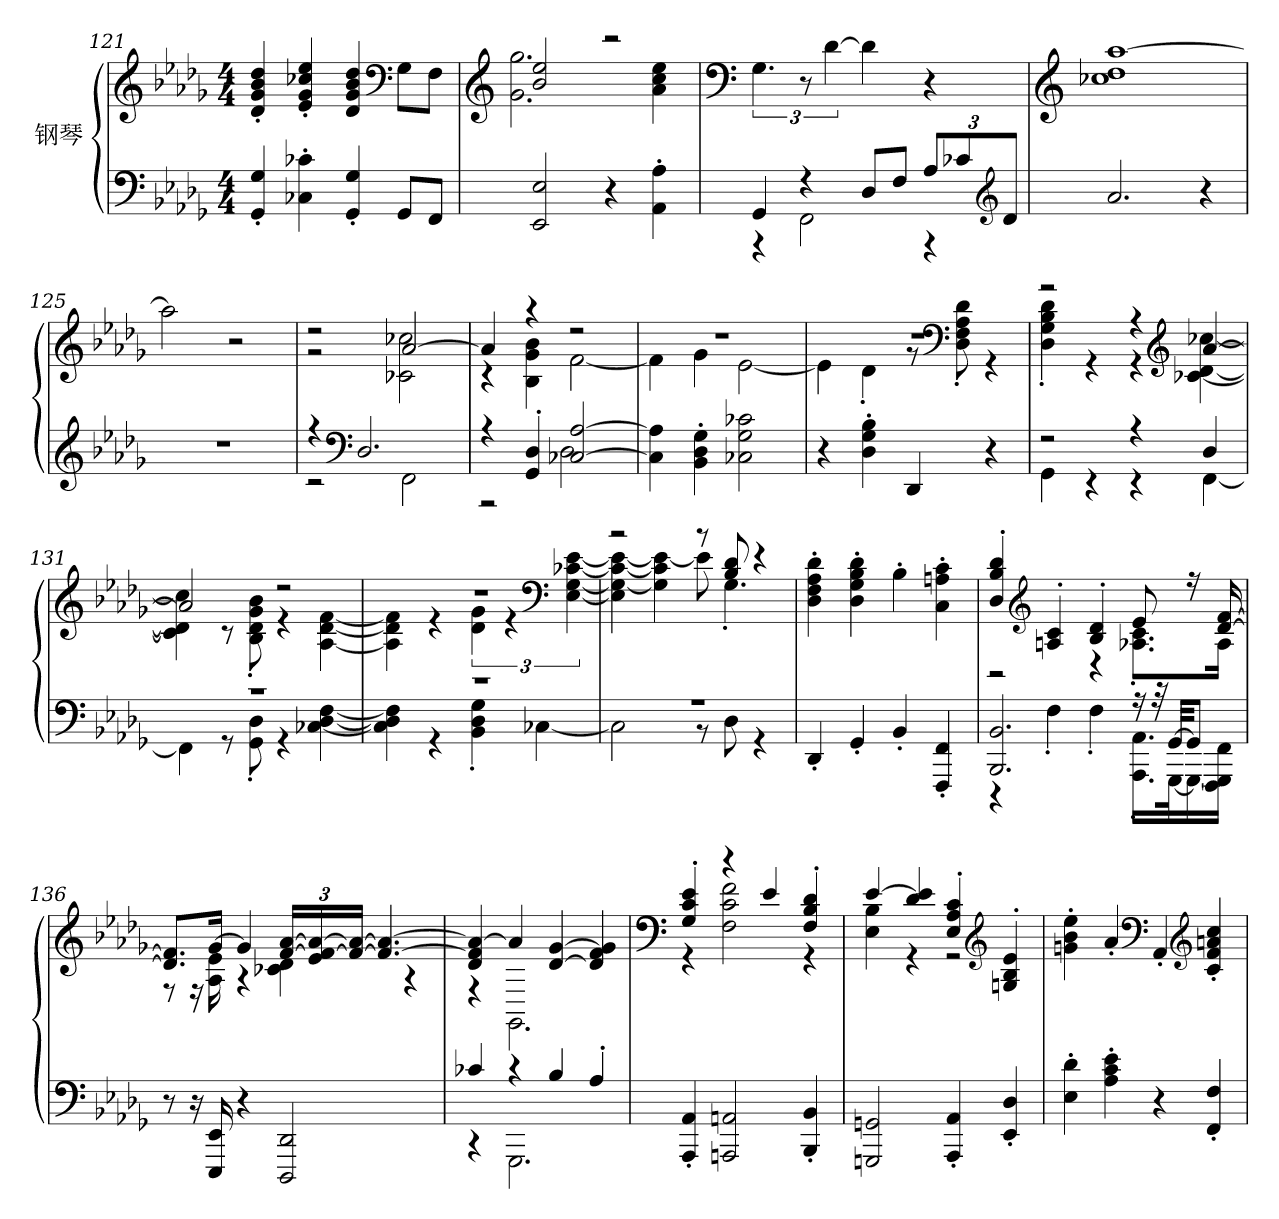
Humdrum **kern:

**kern	**kern
*part1	*part1
*staff2	*staff1
*I"钢琴	*
*clefF4	*clefG2
*k[b-e-a-d-g-]	*k[b-e-a-d-g-]
*M4/4	*M4/4
=121	=121
4GG-/' 4G-/'	4d-/' 4g-/' 4b-/' 4dd-/'
4C-X\' 4c-X\'	4e-/' 4g-/' 4cc-X/' 4ee-/'
4GG-/' 4G-/'	4d-/ 4g-/ 4b-/ 4dd-/
*	*clefF4
8GG-/L	8G-\L
8FF/J	8F\J
=122	=122
*	*clefG2
*	*^
2EE-/ 2E-/	2b-/ 2ee-/	2.g-\ 2.gg-\
4r	2r	.
4AA-\' 4A-\'	.	4a-\ 4cc\ 4ee-\
*	*v	*v
!!LO:PB:g=z
=123	=123
*	*clefF4
*^	*
4GG-/	4r	6.G-\
4r	2FF\	12r
.	.	[6d-\
8D-/L	.	4d-\]
8F/J	.	.
*Xbrackettup	*	*
12A-/L	4r	4r
12c-X/	.	.
*clefG2	*	*
12d-/J	.	.
*v	*v	*
=124	=124
*	*clefG2
*	*^
2.a-/	[1aa-	1cc-X 1dd-
4r	.	.
*	*v	*v
=125	=125
1r	2aa-\]
.	2r
=126	=126
*^	*^
4r	2r	2r	2r
*clefF4	*	*	*
2.D-/	.	.	.
.	2FF\	[2a-/	2c-X\ 2cc-X\
=127	=127	=127	=127
4r	2r	4a-/]	4r
4GG-/' 4D-/'	.	4r	4B-\ 4g-\ 4b-\
[2C-X/ [2A-/	2D-\	2r	[2f\
*v	*v	*	*
=128	=128	=128
4C-\] 4A-\]	1r	4f\]
4BB-\' 4D-\' 4G-\'	.	4g-\
2C-X\ 2G-\ 2c-X\	.	[2e-\
!!LO:LB:g=z	!!
=129	=129	=129
4r	1r	4e-\]
4D-\' 4G-\' 4B-\'	.	4d-'\
4DD-/	.	8r
*	*clefF4	*
.	.	8D-\' 8F\' 8A-\' 8d-\'
4r	.	4r
=130	=130	=130
*^	*	*
2r	4GG-\	2r	4D-\' 4G-\' 4B-\' 4d-\'
.	4r	.	4r
4r	4r	4r	4r
*	*	*clefG2	*
4D-/	[4FF\	[4a-/	[4c-X\ [4d-\ [4cc-X\
=131	=131	=131	=131
1r	4FF\]	2a-/]	4c-\] 4d-\] 4cc-\]
.	8r	.	8r
.	8GG-\' 8D-\'	.	8B-\' 8d-\' 8g-\' 8b-\'
.	4r	2r	4r
.	[4C-X\ [4D-\ [4F\	.	[4A-\ [4d-\ [4f\
=132	=132	=132	=132
1r	4C-\] 4D-\] 4F\]	1r	4A-\] 4d-\] 4f\]
.	4r	.	4r
.	4BB-\' 4D-\' 4G-\'	.	6d-\ 6g-\
.	.	.	6r
.	[4C-X\	.	.
*	*	*clefF4	*
.	.	.	[6E-\ [6G-\ [6c-X\ [6e-\
=133	=133	=133	=133
1r	2C-\]	2r	4E-\] 4G-\_ 4c-\_ 4e-\_
.	.	.	4G-\] 4c-\] 4e-\_
.	8r	8r	8e-\]
.	8D-\	8B-/ 8d-/	4.G-'\
.	4r	4r	.
*v	*v	*	*
*	*v	*v
!!LO:LB:g=z
=134	=134
4DD-'/	4D-\' 4F\' 4A-\' 4d-\'
4GG-'/	4D-\' 4G-\' 4B-\' 4d-\'
4BB-'/	4B-'\
4FFF/' 4FF/'	4C\' 4An\' 4c\'
=135	=135
*^	*^
2.BBB-/ 2.BB-/	4r	4D-/' 4B-/' 4d-/'	2r
*	*	*clefG2	*
.	4F'\	4An/' 4c/'	.
.	4F'\	4B-/' 4d-/'	4r
16r	16.AAA-\' 16.AA-\'LL	8e-/	8.A-X\' 8.c\'L
32r	.	.	.
[32GG-/KKL	[32GGG-\K	.	.
8GG-/J]	16GGG-\_	16r	.
.	16FFF\ 16GGG-\] 16FF\JJ	[16d-/ [16f/	16A-\Jk
*v	*v	*	*
=136	=136	=136
8r	8.d-/] 8.f/]L	8r
16r	.	16r
16EEE-/ 16EE-/	[16g-/Jk	16A-\ 16e-\
4r	4g-/]	4r
*	*Xbrackettup	*
2DDD-/ 2DD-/	[24f/ [24a-/LL	4c-X\ 4d-\
.	24e-/ 24f/_ 24a-/_	.
.	24f/_ 24a-/_JJ	.
.	4.f/_ 4.a-/_	.
.	.	4r
!!LO:LB:g=z	!!
=137	=137	=137
*^	*	*
4c-X/	4r	4d-/ 4f/] 4a-/_	4r
4r	2.GGG-\	4a-/]	2.GG-\
4B-/	.	[4d-/ [4g-/	.
4A-'/	.	4d-/] 4f/ 4g-/]	.
*v	*v	*	*
=138	=138	=138
*	*clefF4	*
4AAA-/' 4AA-/'	4G-/' 4c/' 4e-/'	4r
2AAAn/ 2AAn/	4r	2F\ 2c\ 2f\
.	4e-/	.
4BBB-/' 4BB-/'	4F/' 4B-/' 4d-/'	4r
=139	=139	=139
2GGGn/ 2GGn/	[4e-/	4E-\ 4B-\
.	4d-/ 4e-/]	4r
4AAA-/' 4AA-/'	4E-/' 4A-/' 4c/'	2r
*	*clefG2	*
4EE-/' 4D-/'	4Gn/' 4B-/' 4e-/'	.
*	*v	*v
=140	=140
4E-\' 4d-\'	4gn\' 4b-\' 4ee-\'
4A-\' 4c\' 4e-\'	4a-'/
*	*clefF4
4r	4AA-'/
*	*clefG2
4FF/' 4F/'	4c/' 4f/' 4an/' 4cc/'
=	=
*-	*-
